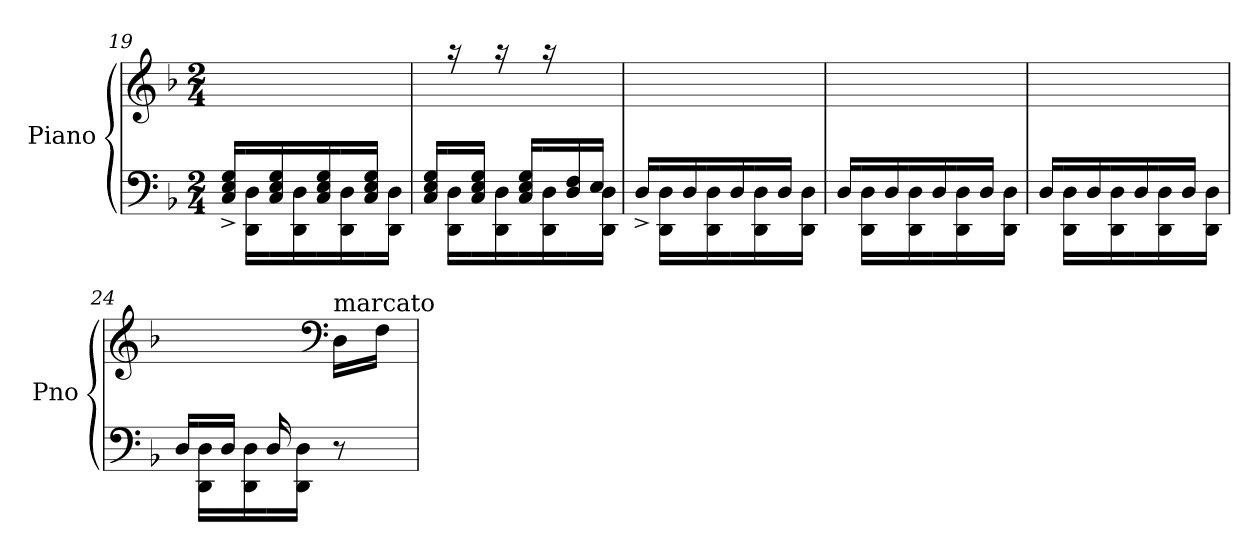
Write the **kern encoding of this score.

**kern	**kern
*part1	*part1
*staff2	*staff1
*I"Piano	*
*I'Pno	*
*clefF4	*clefG2
*k[b-]	*k[b-]
*M2/4	*M2/4
=19	=19
*^	*
16C/^ 16E/^ 16G/^LL	16ryy	16ryy
16ryy	16DD\ 16D\LL	16ryy
16C/ 16E/ 16G/	16ryy	16ryy
16ryy	16DD\ 16D\	16ryy
16C/ 16E/ 16G/	16ryy	16ryy
16ryy	16DD\ 16D\	16ryy
16C/ 16E/ 16G/JJ	16ryy	16ryy
16ryy	16DD\ 16D\JJ	16ryy
=20	=20	=20
16C/ 16E/ 16G/LL	16ryy	16ryy
16ryy	16DD\ 16D\LL	16raa
16C/ 16E/ 16G/JJ	16ryy	16ryy
16ryy	16DD\ 16D\	16raa
16C/ 16E/ 16G/LL	16ryy	16ryy
16ryy	16DD\ 16D\	16raa
16D/ 16F/	16ryy	8ryy
16E/JJ	16DD\ 16D\JJ	.
!!LO:PB:g=z
=21	=21	=21
16D^/LL	16ryy	16ryy
16ryy	16DD\ 16D\LL	16ryy
16D/	16ryy	16ryy
16ryy	16DD\ 16D\	16ryy
16D/	16ryy	16ryy
16ryy	16DD\ 16D\	16ryy
16D/JJ	16ryy	16ryy
16ryy	16DD\ 16D\JJ	16ryy
=22	=22	=22
16D/LL	16ryy	16ryy
16ryy	16DD\ 16D\LL	16ryy
16D/	16ryy	16ryy
16ryy	16DD\ 16D\	16ryy
16D/	16ryy	16ryy
16ryy	16DD\ 16D\	16ryy
16D/JJ	16ryy	16ryy
16ryy	16DD\ 16D\JJ	16ryy
=23	=23	=23
16D/LL	16ryy	16ryy
16ryy	16DD\ 16D\LL	16ryy
16D/	16ryy	16ryy
16ryy	16DD\ 16D\	16ryy
16D/	16ryy	16ryy
16ryy	16DD\ 16D\	16ryy
16D/JJ	16ryy	16ryy
16ryy	16DD\ 16D\JJ	16ryy
=24	=24	=24
16D/LL	16ryy	16ryy
16ryy	16DD\ 16D\LL	16ryy
16D/JJ	16ryy	16ryy
16ryy	16DD\ 16D\	16ryy
16D/	16ryy	16ryy
8.ryy	16DD\ 16D\JJ	16ryy
*	*	*clefF4
!	!	!LO:TX:t=marcato
.	8r	16D\LL
.	.	16F\JJ
*v	*v	*
=	=
*-	*-
